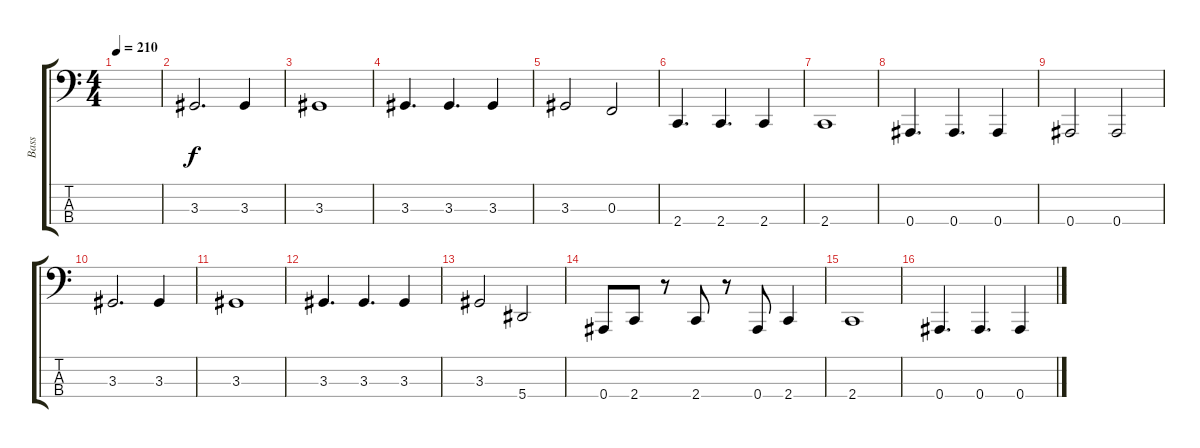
\track ("Bass" "Bass") {instrument electricbassfinger}
\staff {score tabs}
\tuning (Eb2 Bb1 F1 Bb0) {hide}
\ts (4 4)
\tempo 210
\clef f4
\ks c
|
3.3.2{d} 3.3.4 |
3.3.1 |
3.3.4{d} 3.3.4{d} 3.3.4 |
3.3.2 0.3.2 |
2.4.4{d} 2.4.4{d} 2.4.4 |
2.4.1 |
0.4.4{d} 0.4.4{d} 0.4.4 |
0.4.2 0.4.2 |
3.3.2{d} 3.3.4 |
3.3.1 |
3.3.4{d} 3.3.4{d} 3.3.4 |
3.3.2 5.4.2 |
0.4.8 2.4.8 r.8 2.4.8 r.8 0.4.8 2.4.4 |
2.4.1 |
0.4.4{d} 0.4.4{d} 0.4.4
